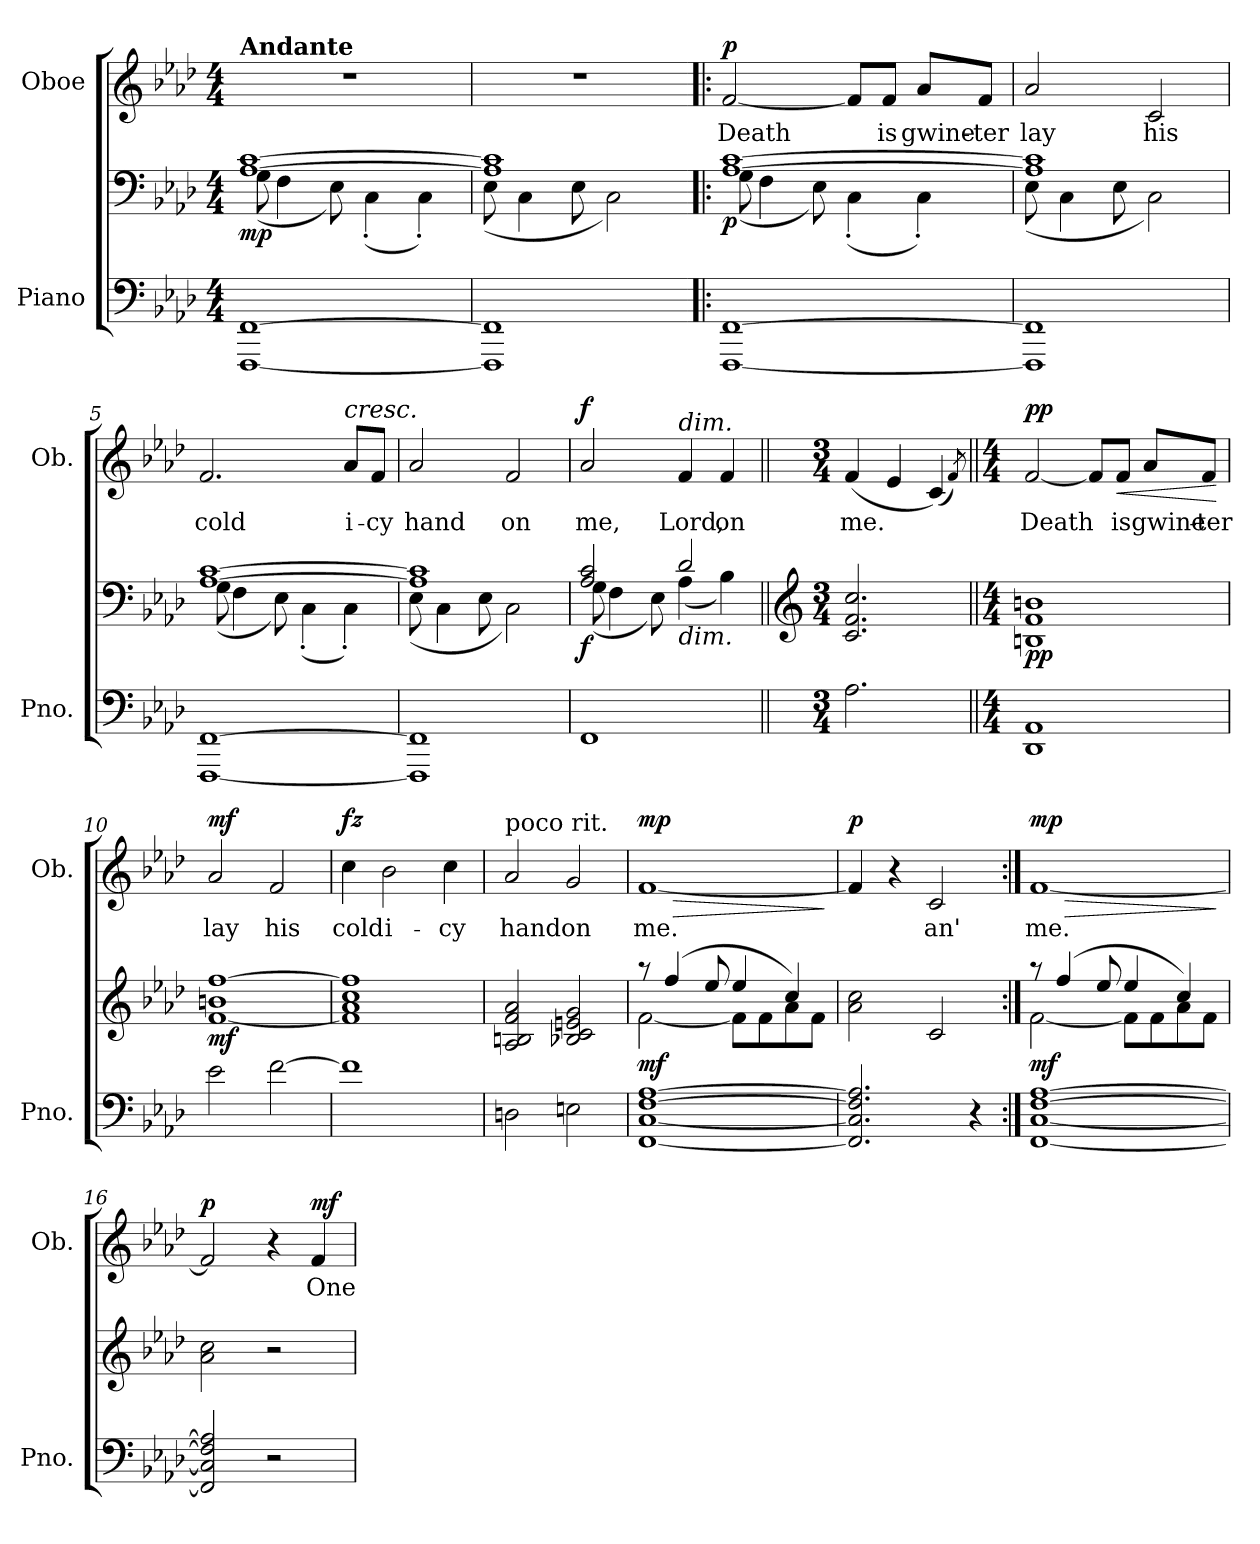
**kern	**kern	**dynam	**kern	**text	**dynam
*part2	*part2	*part2	*part1	*part1	*part1
*staff3	*staff2	*staff2/3	*staff1	*staff1	*staff1
*I"Piano	*	*	*I"Oboe	*	*
*I'Pno.	*	*	*I'Ob.	*	*
*clefF4	*clefF4	*	*clefG2	*	*
*k[b-e-a-d-]	*k[b-e-a-d-]	*	*k[b-e-a-d-]	*	*
*M4/4	*M4/4	*	*M4/4	*	*
=1	=1	=1	=1	=1	=1
*	*^	*	*	*	*
!	!	!	!	!LO:TX:a:B:t=Andante	!	!
!	!	!	!LO:DY:b	!	!	!
[1FFF [1FF	[1A- [1c	(8G\	mp	1r	.	.
.	.	4F\	.	.	.	.
.	.	8E-\)	.	.	.	.
.	.	(4C'\	.	.	.	.
.	.	4C'\)	.	.	.	.
=2	=2	=2	=2	=2	=2	=2
1FFF] 1FF]	1A-] 1c]	(8E-\	.	1r	.	.
.	.	4C\	.	.	.	.
.	.	8E-\	.	.	.	.
.	.	2C\)	.	.	.	.
=3!|:	=3!|:	=3!|:	=3!|:	=3!|:	=3!|:	=3!|:
!	!	!	!LO:DY:b	!	!LO:LY:b	!LO:DY:a
[1FFF [1FF	[1A- [1c	(8G\	p	[2f/	Death	p
.	.	4F\	.	.	.	.
.	.	8E-\)	.	.	.	.
.	.	(4C'\	.	8f/L]	.	.
!	!	!	!	!	!LO:LY:b	!
.	.	.	.	8f/J	is	.
!	!	!	!	!	!LO:LY:b	!
.	.	4C'\)	.	8a-/L	gwine-	.
!	!	!	!	!	!LO:LY:b	!
.	.	.	.	8f/J	-ter	.
=4	=4	=4	=4	=4	=4	=4
!	!	!	!	!	!LO:LY:b	!
1FFF] 1FF]	1A-] 1c]	(8E-\	.	2a-/	lay	.
.	.	4C\	.	.	.	.
.	.	8E-\	.	.	.	.
!	!	!	!	!	!LO:LY:b	!
.	.	2C\)	.	2c/	his	.
!!LO:LB:g=z
=5	=5	=5	=5	=5	=5	=5
!	!	!	!	!	!LO:LY:b	!
[1FFF [1FF	[1A- [1c	(8G\	.	2.f/	cold	.
.	.	4F\	.	.	.	.
.	.	8E-\)	.	.	.	.
.	.	(4C'\	.	.	.	.
!	!	!	!	!LO:TX:a:i:t=cresc.	!	!
!	!	!	!	!	!LO:LY:b	!
.	.	4C'\)	.	8a-/L	i-	.
!	!	!	!	!	!LO:LY:b	!
.	.	.	.	8f/J	-cy	.
=6	=6	=6	=6	=6	=6	=6
!	!	!	!	!	!LO:LY:b	!
1FFF] 1FF]	1A-] 1c]	(8E-\	.	2a-/	hand	.
.	.	4C\	.	.	.	.
.	.	8E-\	.	.	.	.
!	!	!	!	!	!LO:LY:b	!
.	.	2C\)	.	2f/	on	.
=7	=7	=7	=7	=7	=7	=7
!	!	!	!LO:DY:b	!	!LO:LY:b	!LO:DY:a
1FF	2A-/ 2c/	(8G\	f	2a-/	me,	f
.	.	4F\	.	.	.	.
.	.	8E-\)	.	.	.	.
!	!	!	!	!LO:TX:a:i:t=dim.	!	!
!	!LO:TX:b:i:t=dim.	!	!	!	!	!
!	!	!	!	!	!LO:LY:b	!
.	2d-/	(4A-\	.	4f/	Lord,	.
!	!	!	!	!	!LO:LY:b	!
.	.	4B-\)	.	4f/	on	.
*	*v	*v	*	*	*	*
=8||	=8||	=8||	=8||	=8||	=8||
*	*clefG2	*	*	*	*
*M3/4	*M3/4	*	*M3/4	*	*
*	*^	*	*	*	*
!	!	!	!	!	!LO:LY:b	!
*	*v	*v	*	*	*	*
2.A-\	2.c/ 2.f/ 2.cc/	.	(4f/	me.	.
.	.	.	4e-/	.	.
.	.	.	(4c/)	.	.
.	.	.	8qf/)	.	.
!!LO:LB:g=z
=9||	=9||	=9||	=9||	=9||	=9||
*M4/4	*M4/4	*	*M4/4	*	*
!	!	!LO:DY:b	!	!LO:LY:b	!LO:DY:a
1DD- 1AA-	1Bn 1f 1bn	pp	[2f/	Death	pp
.	.	.	8f/L]	.	.
!	!	!	!	!LO:LY:b	!LO:HP:b
.	.	.	8f/J	is	<
!	!	!	!	!LO:LY:b	!
.	.	.	8a-/L	gwine-	.
!	!	!	!	!LO:LY:b	!
.	.	.	8f/J	-ter	.
.	.	.	.	.	[
=10	=10	=10	=10	=10	=10
!	!	!LO:DY:b	!	!LO:LY:b	!LO:DY:a
2e-\	[1f 1bn [1ff	mf	2a-/	lay	mf
!	!	!	!	!LO:LY:b	!
[2f\	.	.	2f/	his	.
=11	=11	=11	=11	=11	=11
!	!	!	!	!LO:LY:b	!LO:DY:a
1f]	1f] 1a- 1cc 1ff]	.	4cc\	cold	fz
!	!	!	!	!LO:LY:b	!
.	.	.	2b-\	i-	.
!	!	!	!	!LO:LY:b	!
.	.	.	4cc\	-cy	.
=12	=12	=12	=12	=12	=12
!	!	!	!LO:TX:a:t=poco rit.	!	!
!	!	!	!	!LO:LY:b	!
2Dn\	2A-/ 2Bn/ 2f/ 2a-/	.	2a-/	hand	.
!	!	!	!	!LO:LY:b	!
2En\	2B-X/ 2c/ 2en/ 2g/	.	2g/	on	.
=13	=13	=13	=13	=13	=13
*	*^	*	*	*	*
!	!	!	!LO:DY:b	!	!LO:LY:b	!LO:HP:b
!	!	!	!	!	!	!LO:DY:n=1:a
[1FF [1C [1F [1A-	8r	[2f\	mf	[1f	me.	> mp
.	(4ff/	.	.	.	.	.
.	8ee-/	.	.	.	.	.
.	4ee-/	8f\L]	.	.	.	.
.	.	8f\	.	.	.	.
.	4cc/)	8a-\	.	.	.	.
.	.	8f\J	.	.	.	.
*	*v	*v	*	*	*	*
.	.	.	.	.	]
!!LO:PB:g=z
=14	=14	=14	=14	=14	=14
!	!	!	!	!	!LO:DY:a
2.FF/] 2.C/] 2.F/] 2.A-/]	2a-\ 2cc\	.	4f/]	.	p
.	.	.	4r	.	.
!	!	!	!	!LO:LY:b	!
.	2c/	.	2c/	an'	.
4r	.	.	.	.	.
=15:|!	=15:|!	=15:|!	=15:|!	=15:|!	=15:|!
*	*^	*	*	*	*
!	!	!	!LO:DY:b	!	!LO:LY:b	!LO:HP:b
!	!	!	!	!	!	!LO:DY:n=1:a
[1FF [1C [1F [1A-	8r	[2f\	mf	[1f	me.	> mp
.	(4ff/	.	.	.	.	.
.	8ee-/	.	.	.	.	.
.	4ee-/	8f\L]	.	.	.	.
.	.	8f\	.	.	.	.
.	4cc/)	8a-\	.	.	.	.
.	.	8f\J	.	.	.	.
*	*v	*v	*	*	*	*
.	.	.	.	.	]
=16	=16	=16	=16	=16	=16
!	!	!	!	!	!LO:DY:a
2FF/] 2C/] 2F/] 2A-/]	2a-\ 2cc\	.	2f/]	.	p
2r	2r	.	4r	.	.
!	!	!	!	!LO:LY:b	!LO:DY:a
.	.	.	4f/	One	mf
=	=	=	=	=	=
*-	*-	*-	*-	*-	*-
